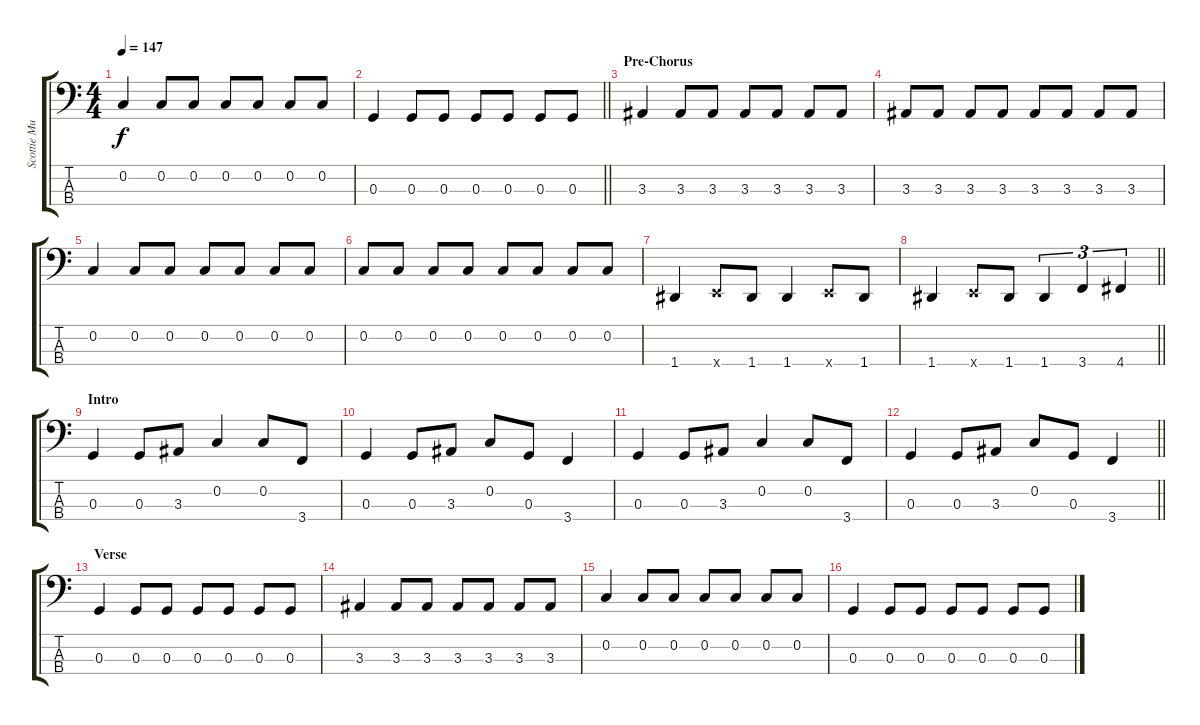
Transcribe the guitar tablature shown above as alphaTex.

\track ("Scottie Murphy - Bass" "Scottie Mu") {instrument electricbasspick}
\staff {score tabs}
\tuning (F2 C2 G1 D1) {hide}
\ts (4 4)
\tempo 147
\clef f4
\ks c
0.2.4{dy f} 0.2.8 0.2.8 0.2.8 0.2.8 0.2.8 0.2.8 |
\barLineRight lightlight
0.3.4 0.3.8 0.3.8 0.3.8 0.3.8 0.3.8 0.3.8 |
\section ("" "Pre-Chorus")
3.3.4 3.3.8 3.3.8 3.3.8 3.3.8 3.3.8 3.3.8 |
3.3.8 3.3.8 3.3.8 3.3.8 3.3.8 3.3.8 3.3.8 3.3.8 |
0.2.4 0.2.8 0.2.8 0.2.8 0.2.8 0.2.8 0.2.8 |
0.2.8 0.2.8 0.2.8 0.2.8 0.2.8 0.2.8 0.2.8 0.2.8 |
1.4.4 2.4{x}.8 1.4.8 1.4.4 2.4{x}.8 1.4.8 |
\barLineRight lightlight
1.4.4 2.4{x}.8 1.4.8 1.4.4{tu (3 2)} 3.4.4{tu (3 2)} 4.4.4{tu (3 2)} |
\section ("" "Intro")
0.3.4 0.3.8 3.3.8 0.2.4 0.2.8 3.4.8 |
0.3.4 0.3.8 3.3.8 0.2.8 0.3.8 3.4.4 |
0.3.4 0.3.8 3.3.8 0.2.4 0.2.8 3.4.8 |
\barLineRight lightlight
0.3.4 0.3.8 3.3.8 0.2.8 0.3.8 3.4.4 |
\section ("" "Verse")
0.3.4 0.3.8 0.3.8 0.3.8 0.3.8 0.3.8 0.3.8 |
3.3.4 3.3.8 3.3.8 3.3.8 3.3.8 3.3.8 3.3.8 |
0.2.4 0.2.8 0.2.8 0.2.8 0.2.8 0.2.8 0.2.8 |
0.3.4 0.3.8 0.3.8 0.3.8 0.3.8 0.3.8 0.3.8
